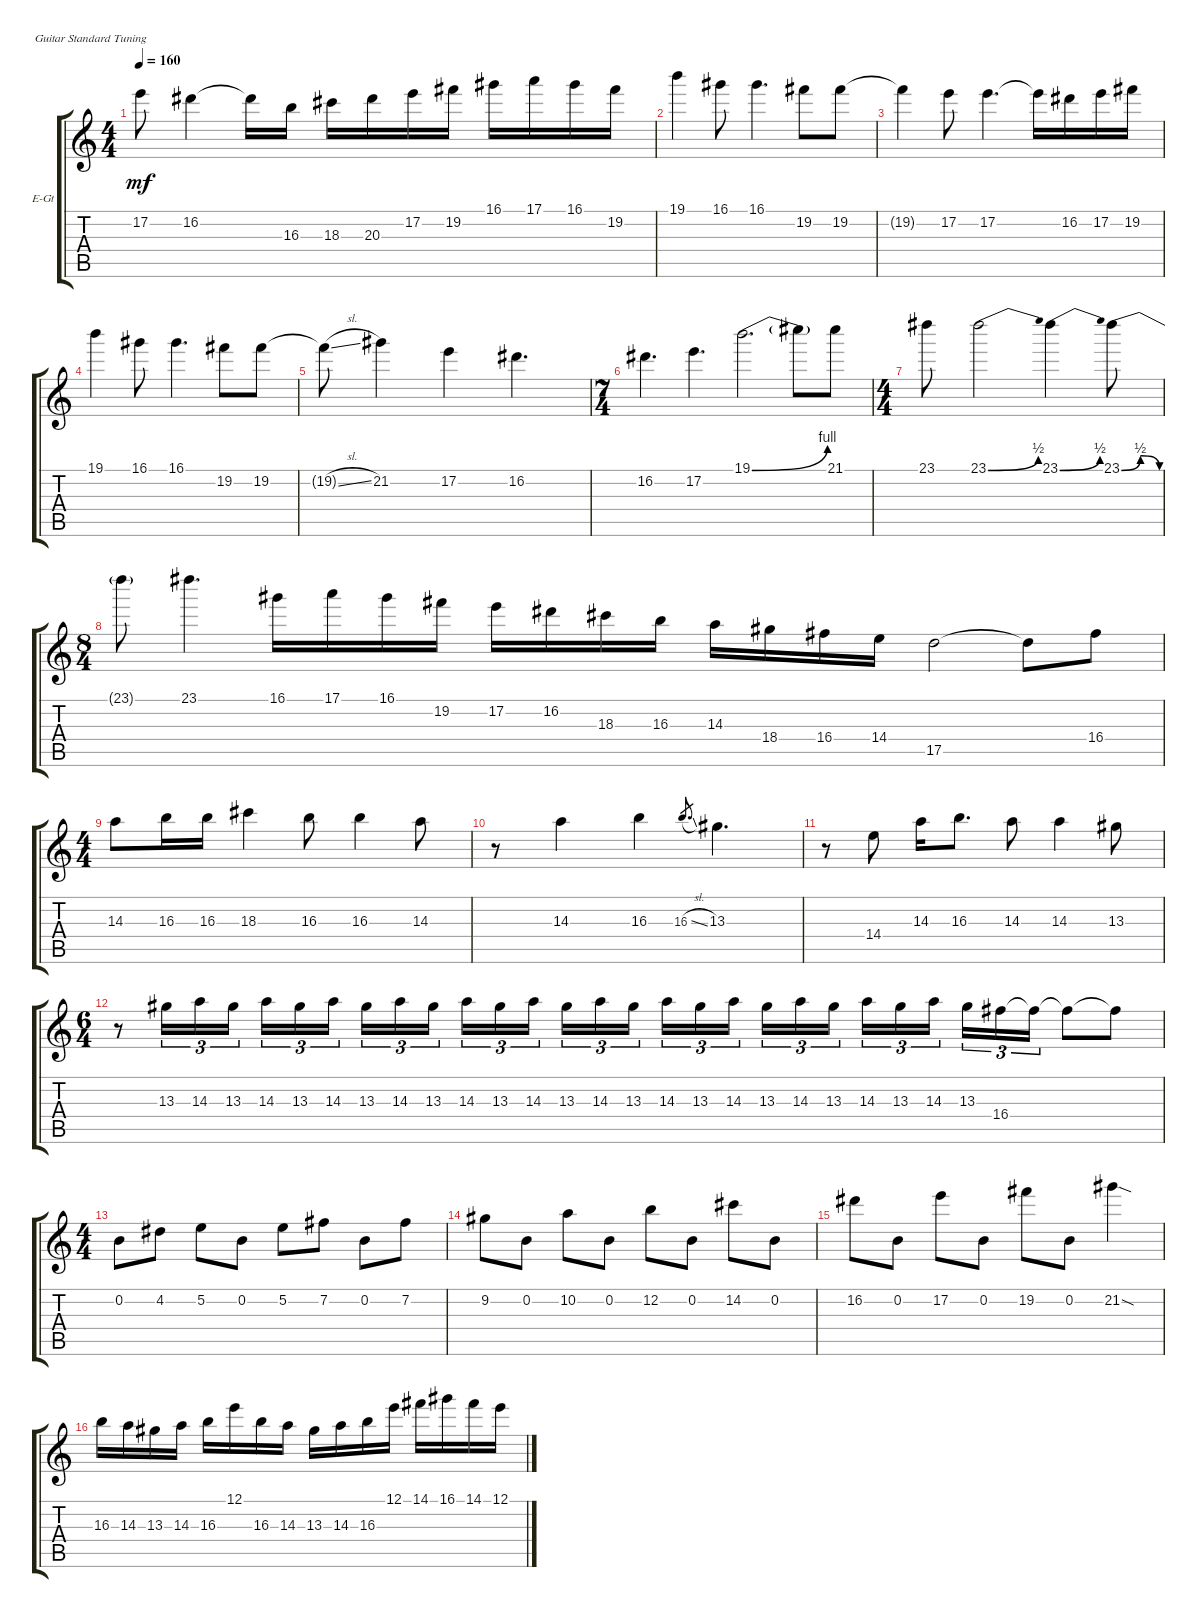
\defaultSystemsLayout 4
\bracketExtendMode groupsimilarinstruments
\firstSystemTrackNameOrientation horizontal
\otherSystemsTrackNameOrientation horizontal
\track ("Electric Guitar" "E-Gt") {instrument distortionguitar}
\staff {score tabs}
\tuning (E4 B3 G3 D3 A2 E2)
\ts (4 4)
\tempo 160
\clef g2
\ks c
17.2{t}.8{dy mf} 16.2.4 16.2{t}.16 16.3.16 18.3.16 20.3.16 17.2.16 19.2.16 16.1.16 17.1.16 16.1.16 19.2.16 |
19.1.4 16.1.8 16.1.4{d} 19.2.8 19.2.8 |
19.2{t}.4 17.2.8 17.2.4{d} 17.2{t}.16 16.2.16 17.2.16 19.2.16 |
19.1.4 16.1.8 16.1.4{d} 19.2.8 19.2.8 |
19.2{sl t}.8 21.2.4 17.2.4 16.2.4{d} |
\ts (7 4)
16.2.4{d} 17.2.4{d} 19.1{be (bend 0 0 15 4)}.2{d} 19.1{t}.8 21.1.8 |
\ts (4 4)
23.1.8 23.1{be (bend 0 0 12.6 2)}.2 23.1{be (bend 0 0 12 2)}.4 23.1{be (bendrelease 0 0 8.4 2 20.4 2 30 0)}.8 |
\ts (8 4)
23.1{t}.8 23.1.4{d} 16.1.16 17.1.16 16.1.16 19.2.16 17.2.16 16.2.16 18.3.16 16.3.16 14.3.16 18.4.16 16.4.16 14.4.16 17.5.2 17.5{t}.8 16.4.8 |
\ts (4 4)
14.3.8 16.3.16 16.3.16 18.3.4 16.3.8 16.3.4 14.3.8 |
r.8 14.3.4 16.3.4 16.3{sl}.8{d gr} 13.3.4{d} |
r.8 14.4.8 14.3.16 16.3.8{d} 14.3.8 14.3.4 13.3.8 |
\ts (6 4)
r.8 13.3.16{tu (3 2)} 14.3.16{tu (3 2)} 13.3.16{tu (3 2)} 14.3.16{tu (3 2)} 13.3.16{tu (3 2)} 14.3.16{tu (3 2)} 13.3.16{tu (3 2)} 14.3.16{tu (3 2)} 13.3.16{tu (3 2)} 14.3.16{tu (3 2)} 13.3.16{tu (3 2)} 14.3.16{tu (3 2)} 13.3.16{tu (3 2)} 14.3.16{tu (3 2)} 13.3.16{tu (3 2)} 14.3.16{tu (3 2)} 13.3.16{tu (3 2)} 14.3.16{tu (3 2)} 13.3.16{tu (3 2)} 14.3.16{tu (3 2)} 13.3.16{tu (3 2)} 14.3.16{tu (3 2)} 13.3.16{tu (3 2)} 14.3.16{tu (3 2)} 13.3.16{tu (3 2)} 16.4.16{tu (3 2)} 16.4{t}.16{tu (3 2)} 16.4{t}.8 16.4{t}.8 |
\ts (4 4)
0.2.8 4.2.8 5.2.8 0.2.8 5.2.8 7.2.8 0.2.8 7.2.8 |
9.2.8 0.2.8 10.2.8 0.2.8 12.2.8 0.2.8 14.2.8 0.2.8 |
16.2.8 0.2.8 17.2.8 0.2.8 19.2.8 0.2.8 21.2{sod}.4 |
16.3.16 14.3.16 13.3.16 14.3.16 16.3.16 12.1.16 16.3.16 14.3.16 13.3.16 14.3.16 16.3.16 12.1.16 14.1.16 16.1.16 14.1.16 12.1.16
